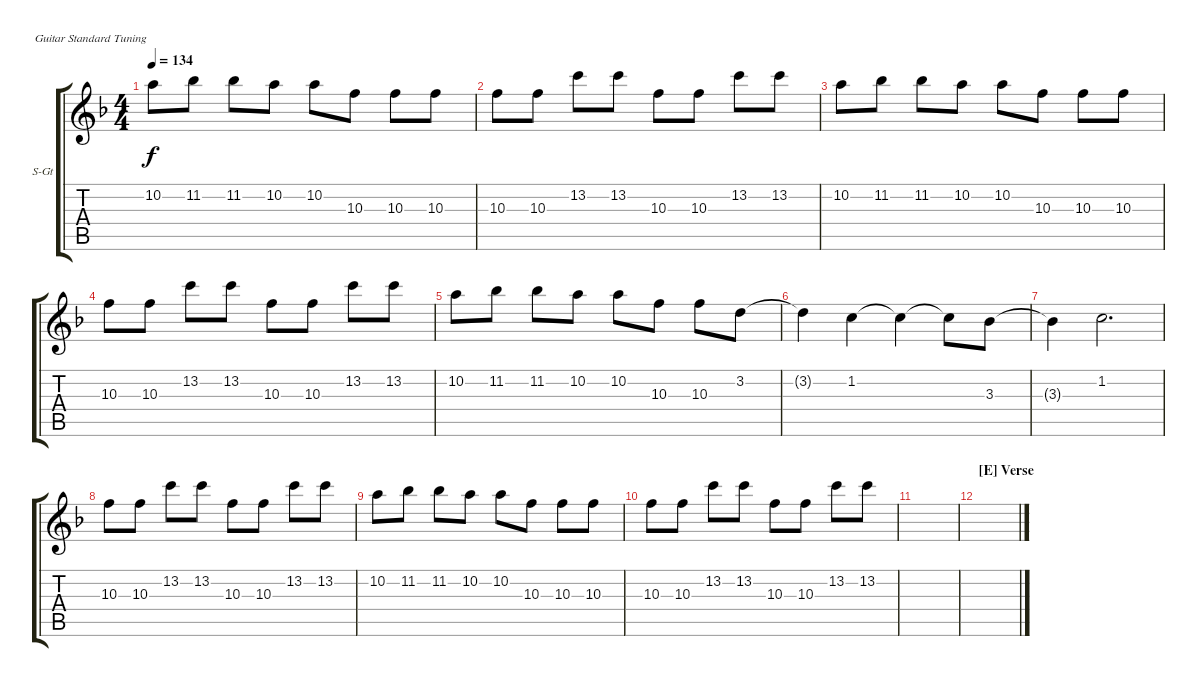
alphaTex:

\defaultSystemsLayout 4
\bracketExtendMode groupsimilarinstruments
\firstSystemTrackNameOrientation horizontal
\otherSystemsTrackNameOrientation horizontal
\track ("Claude" "S-Gt") {instrument acousticguitarsteel}
\staff {score tabs}
\tuning (E4 B3 G3 D3 A2 E2)
\ts (4 4)
\tempo 134
\clef g2
\scale
0.333333
\ks f
10.2.8{dy f} 11.2.8 11.2.8 10.2.8 10.2.8 10.3.8 10.3.8 10.3.8 |
\scale
0.333333 10.3.8 10.3.8 13.2.8 13.2.8 10.3.8 10.3.8 13.2.8 13.2.8 |
\scale
0.333333 10.2.8 11.2.8 11.2.8 10.2.8 10.2.8 10.3.8 10.3.8 10.3.8 |
\scale
0.333333 10.3.8 10.3.8 13.2.8 13.2.8 10.3.8 10.3.8 13.2.8 13.2.8 |
\scale
0.333333 10.2.8 11.2.8 11.2.8 10.2.8 10.2.8 10.3.8 10.3.8 3.2.8 |
\scale
0.333333 3.2{t}.4 1.2.4 1.2{t}.4 1.2{t}.8 3.3.8 |
\scale
0.333333 3.3{t}.4 1.2.2{d} |
\scale
0.333333 10.3.8 10.3.8 13.2.8 13.2.8 10.3.8 10.3.8 13.2.8 13.2.8 |
\scale
0.333333 10.2.8 11.2.8 11.2.8 10.2.8 10.2.8 10.3.8 10.3.8 10.3.8 |
\scale
0.333333 10.3.8 10.3.8 13.2.8 13.2.8 10.3.8 10.3.8 13.2.8 13.2.8 |
\scale
0.333333 |
\section ("E" "Verse")
\scale
0.333333 |
\scale
0.333333 |
\scale
0.333333 |
\scale
0.333333 |
\scale
0.333333
